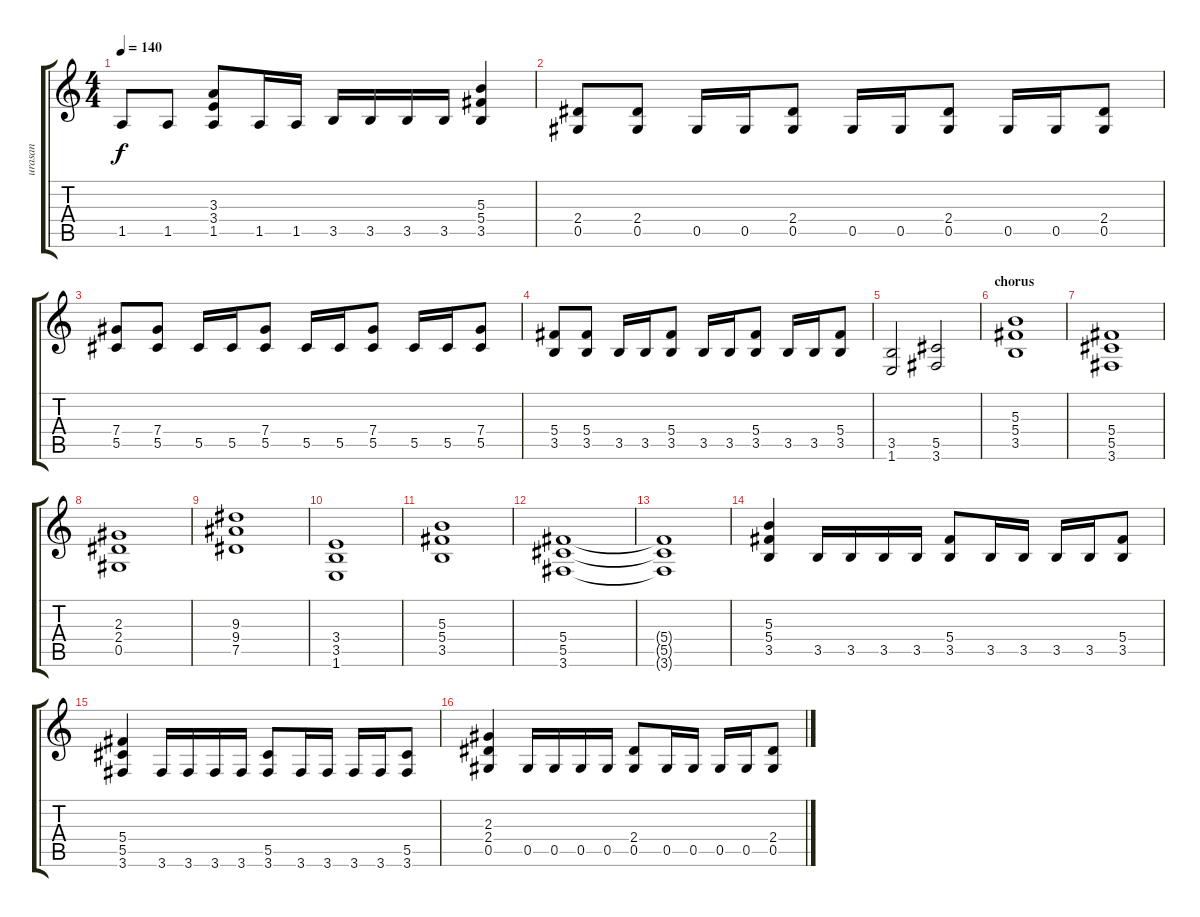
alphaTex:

\track ("urasan" "urasan") {instrument distortionguitar}
\staff {score tabs}
\tuning (Eb4 Bb3 Gb3 Db3 Ab2 Eb2) {hide}
\ts (4 4)
\tempo 140
\clef g2
\ks aminor
1.5.8{dy f} 1.5.8 (3.3 3.4 1.5).8 1.5.16 1.5.16 3.5.16 3.5.16 3.5.16 3.5.16 (5.3 5.4 3.5).4 |
(2.4 0.5).8 (2.4 0.5).8 0.5.16 0.5.16 (2.4 0.5).8 0.5.16 0.5.16 (2.4 0.5).8 0.5.16 0.5.16 (2.4 0.5).8 |
(7.4 5.5).8 (7.4 5.5).8 5.5.16 5.5.16 (7.4 5.5).8 5.5.16 5.5.16 (7.4 5.5).8 5.5.16 5.5.16 (7.4 5.5).8 |
(5.4 3.5).8 (5.4 3.5).8 3.5.16 3.5.16 (5.4 3.5).8 3.5.16 3.5.16 (5.4 3.5).8 3.5.16 3.5.16 (5.4 3.5).8 |
(3.5 1.6).2 (5.5 3.6).2 |
\section ("" "chorus")
(5.3 5.4 3.5).1 |
(5.4 5.5 3.6).1 |
(2.3 2.4 0.5).1 |
(9.3 9.4 7.5).1 |
(3.4 3.5 1.6).1 |
(5.3 5.4 3.5).1 |
(5.4 5.5 3.6).1 |
(5.4{t} 5.5{t} 3.6{t}).1 |
(5.3 5.4 3.5).4 3.5.16 3.5.16 3.5.16 3.5.16 (5.4 3.5).8 3.5.16 3.5.16 3.5.16 3.5.16 (5.4 3.5).8 |
(5.4 5.5 3.6).4 3.6.16 3.6.16 3.6.16 3.6.16 (5.5 3.6).8 3.6.16 3.6.16 3.6.16 3.6.16 (5.5 3.6).8 |
(2.3 2.4 0.5).4 0.5.16 0.5.16 0.5.16 0.5.16 (2.4 0.5).8 0.5.16 0.5.16 0.5.16 0.5.16 (2.4 0.5).8
